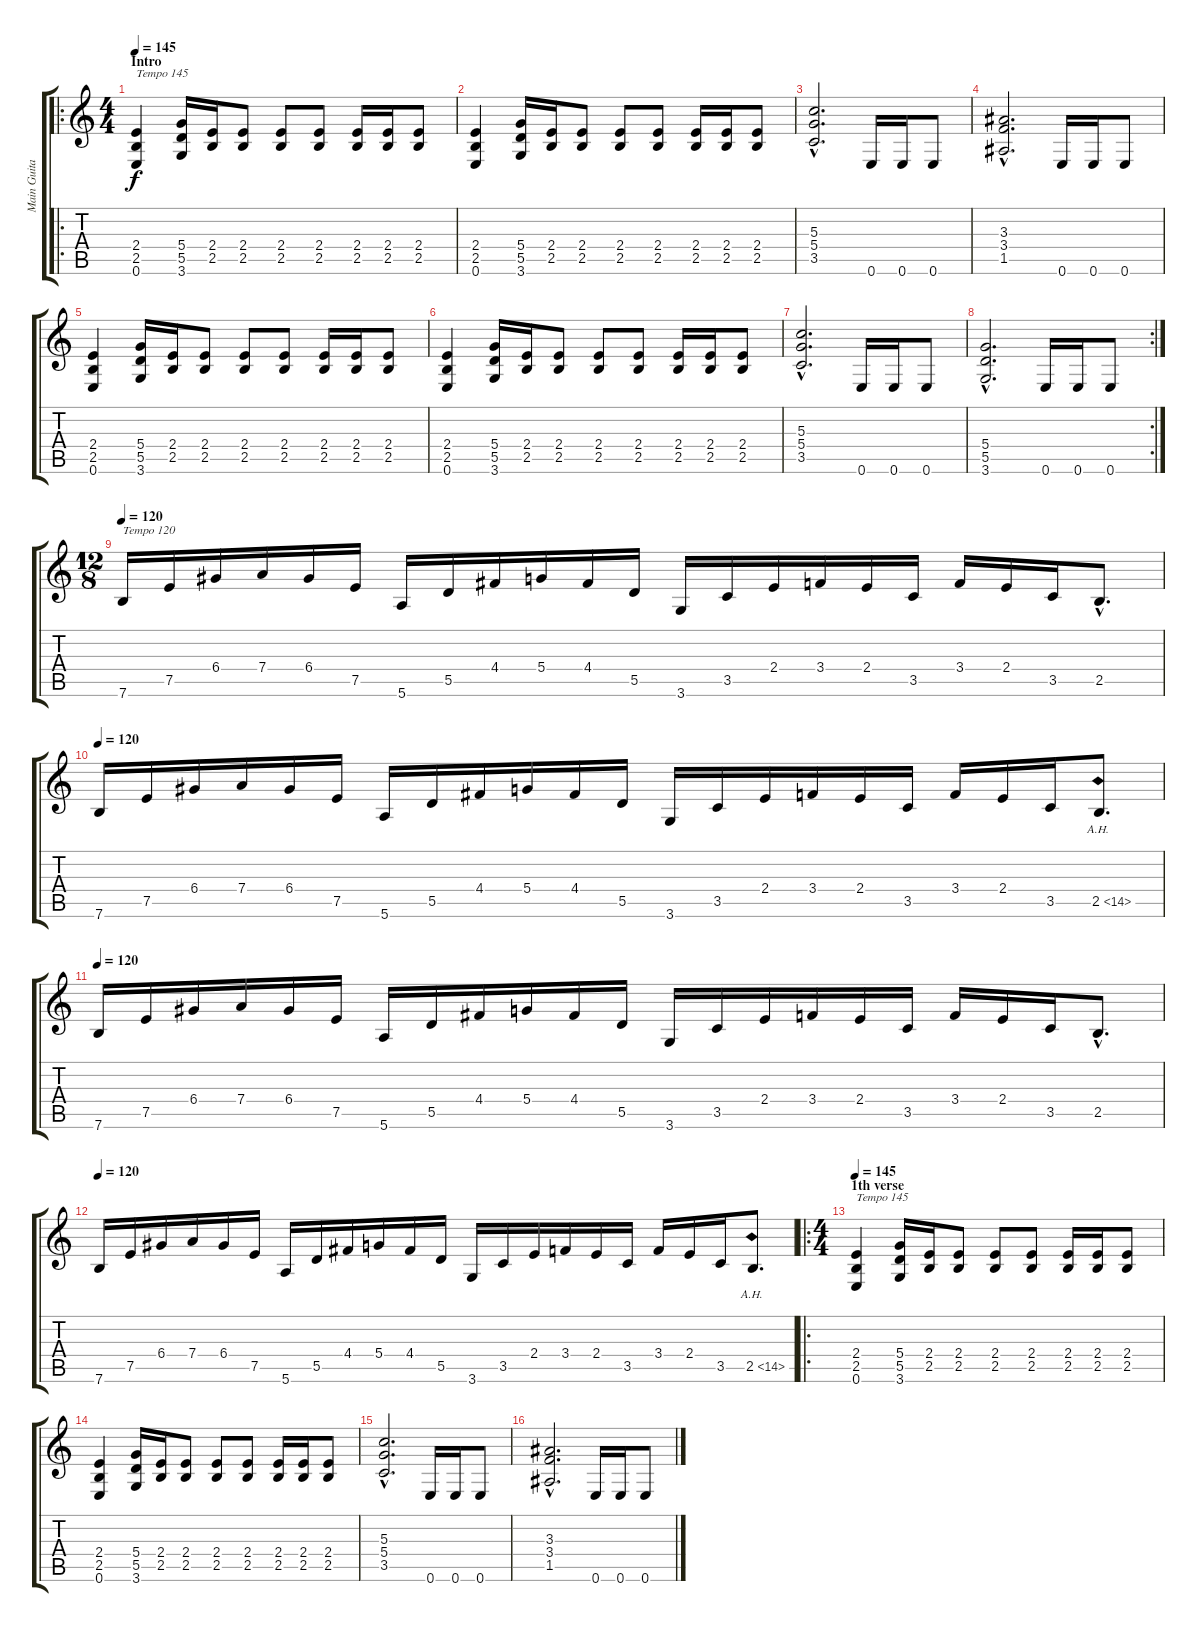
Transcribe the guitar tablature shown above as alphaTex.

\track ("Main Guitar " "Main Guita") {instrument electricguitarclean}
\staff {score tabs}
\tuning (E4 B3 G3 D3 A2 E2) {hide}
\ro
\ts (4 4)
\section ("" "Intro")
\tempo 145
\clef g2
\ks c
(2.4 2.5 0.6).4{txt "Tempo 145" dy f instrument distortionguitar} (5.4 5.5 3.6).16 (2.4 2.5).16 (2.4 2.5).8 (2.4 2.5).8 (2.4 2.5).8 (2.4 2.5).16 (2.4 2.5).16 (2.4 2.5).8 |
(2.4 2.5 0.6).4 (5.4 5.5 3.6).16 (2.4 2.5).16 (2.4 2.5).8 (2.4 2.5).8 (2.4 2.5).8 (2.4 2.5).16 (2.4 2.5).16 (2.4 2.5).8 |
(5.3{hac} 5.4{hac} 3.5{hac}).2{d} 0.6.16 0.6.16 0.6.8 |
(3.3{hac} 3.4{hac} 1.5{hac}).2{d} 0.6.16 0.6.16 0.6.8 |
(2.4 2.5 0.6).4 (5.4 5.5 3.6).16 (2.4 2.5).16 (2.4 2.5).8 (2.4 2.5).8 (2.4 2.5).8 (2.4 2.5).16 (2.4 2.5).16 (2.4 2.5).8 |
(2.4 2.5 0.6).4 (5.4 5.5 3.6).16 (2.4 2.5).16 (2.4 2.5).8 (2.4 2.5).8 (2.4 2.5).8 (2.4 2.5).16 (2.4 2.5).16 (2.4 2.5).8 |
(5.3{hac} 5.4{hac} 3.5{hac}).2{d} 0.6.16 0.6.16 0.6.8 |
\rc 2
(5.4{hac} 5.5{hac} 3.6{hac}).2{d} 0.6.16 0.6.16 0.6.8 |
\ts (12 8)
\tempo 120
7.6.16{txt "Tempo 120"} 7.5.16 6.4.16 7.4.16 6.4.16 7.5.16 5.6.16 5.5.16 4.4.16 5.4.16 4.4.16 5.5.16 3.6.16 3.5.16 2.4.16 3.4.16 2.4.16 3.5.16 3.4.16 2.4.16 3.5.16 2.5{hac}.8{d} |
\tempo 120
7.6.16 7.5.16 6.4.16 7.4.16 6.4.16 7.5.16 5.6.16 5.5.16 4.4.16 5.4.16 4.4.16 5.5.16 3.6.16 3.5.16 2.4.16 3.4.16 2.4.16 3.5.16 3.4.16 2.4.16 3.5.16 2.5{ah 12}.8{d} |
\tempo 120
7.6.16 7.5.16 6.4.16 7.4.16 6.4.16 7.5.16 5.6.16 5.5.16 4.4.16 5.4.16 4.4.16 5.5.16 3.6.16 3.5.16 2.4.16 3.4.16 2.4.16 3.5.16 3.4.16 2.4.16 3.5.16 2.5{hac}.8{d} |
\tempo 120
7.6.16 7.5.16 6.4.16 7.4.16 6.4.16 7.5.16 5.6.16 5.5.16 4.4.16 5.4.16 4.4.16 5.5.16 3.6.16 3.5.16 2.4.16 3.4.16 2.4.16 3.5.16 3.4.16 2.4.16 3.5.16 2.5{ah 12}.8{d} |
\ro
\ts (4 4)
\section ("" "1th verse")
\tempo 145
(2.4 2.5 0.6).4{txt "Tempo 145"} (5.4 5.5 3.6).16 (2.4 2.5).16 (2.4 2.5).8 (2.4 2.5).8 (2.4 2.5).8 (2.4 2.5).16 (2.4 2.5).16 (2.4 2.5).8 |
(2.4 2.5 0.6).4 (5.4 5.5 3.6).16 (2.4 2.5).16 (2.4 2.5).8 (2.4 2.5).8 (2.4 2.5).8 (2.4 2.5).16 (2.4 2.5).16 (2.4 2.5).8 |
(5.3{hac} 5.4{hac} 3.5{hac}).2{d} 0.6.16 0.6.16 0.6.8 |
(3.3{hac} 3.4{hac} 1.5{hac}).2{d} 0.6.16 0.6.16 0.6.8
